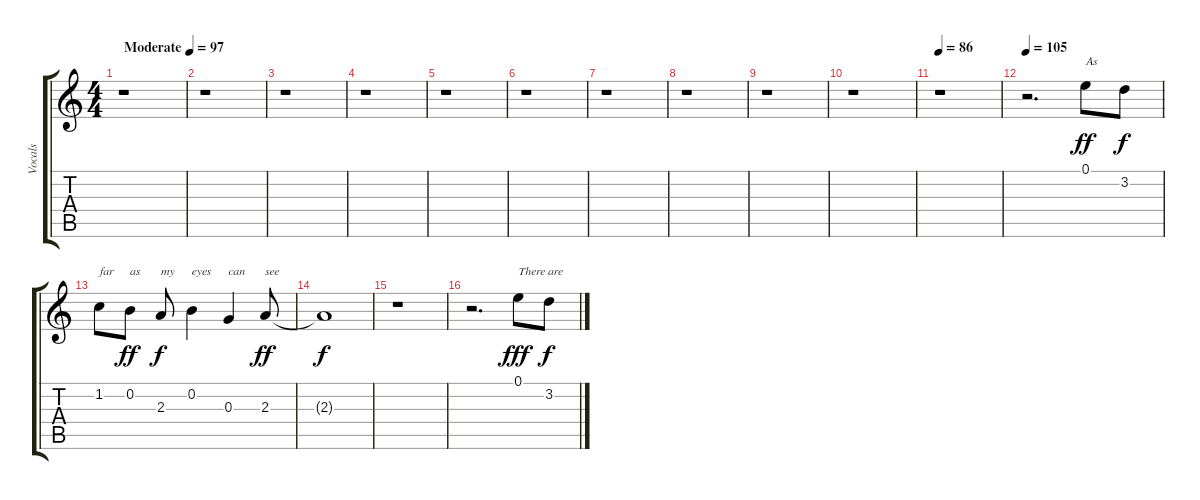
\track ("Vocals" "Vocals") {instrument contrabass}
\staff {score tabs}
\tuning (E4 B3 G3 D3 A2 E2) {hide}
\ts (4 4)
\tempo (97 "Moderate")
\clef g2
\ks c
r.1{dy ff instrument contrabass} |
r.1 |
r.1 |
r.1 |
r.1 |
r.1 |
r.1 |
r.1 |
r.1 |
r.1 |
\tempo 86
r.1 |
\tempo 105
r.2{d} 0.1.8{txt "As"} 3.2.8{dy f} |
1.2.8{txt "far"} 0.2.8{txt "as" dy ff} 2.3.8{txt "my" dy f} 0.2.4{txt "eyes"} 0.3.4{txt "can"} 2.3.8{txt "see" dy ff} |
2.3{t}.1{dy f} |
r.1 |
r.2{d} 0.1.8{txt "There are" dy fff} 3.2.8{dy f}
